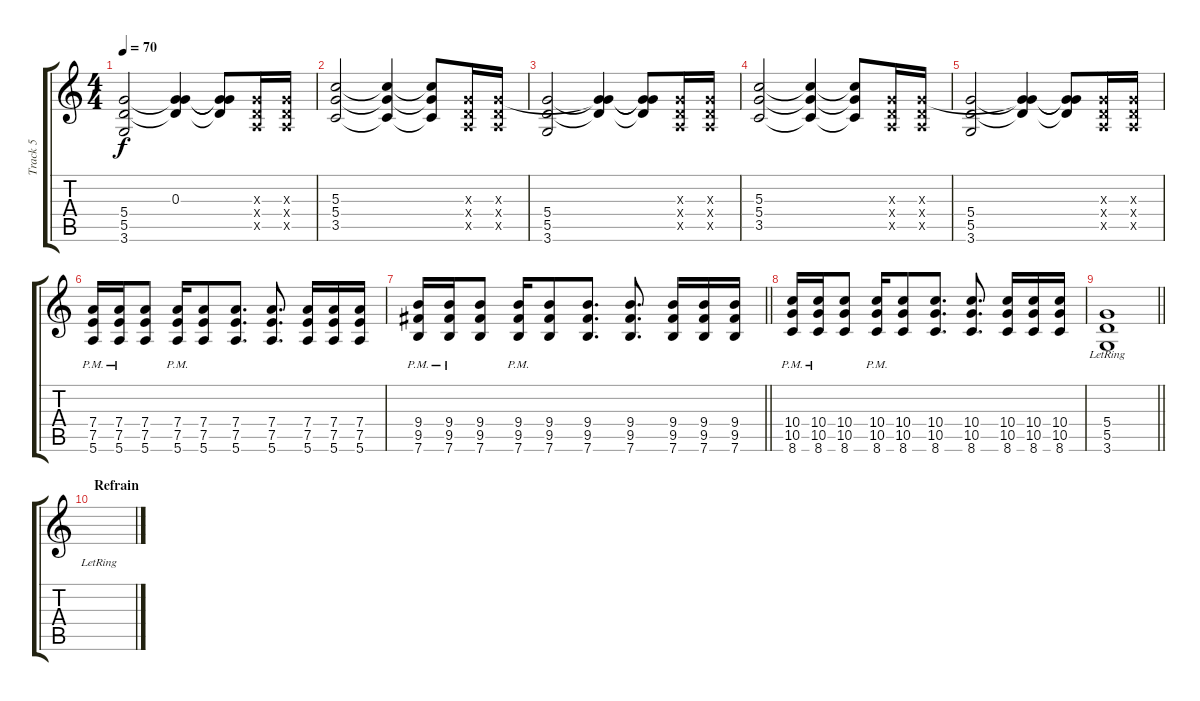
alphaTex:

\track ("Track 5" "Track 5") {instrument overdrivenguitar}
\staff {score tabs}
\tuning (E4 B3 G3 D3 A2 E2) {hide}
\ts (4 4)
\tempo 70
\clef g2
\ks c
(5.4 5.5 3.6).2{dy f} (0.3{t} 5.4{t} 5.5{t}).4 (0.3{t} 5.4{t} 5.5{t}).8 (0.3{x} 0.4{x} 0.5{x}).16 (0.3{x} 0.4{x} 0.5{x}).16 |
(5.3 5.4 3.5).2 (5.3{t} 5.4{t} 3.5{t}).4 (5.3{t} 5.4{t} 3.5{t}).8 (0.3{x} 0.4{x} 0.5{x}).16 (0.3{x} 0.4{x} 0.5{x}).16 |
(5.4 5.5 3.6).2 (0.3{t} 5.4{t} 5.5{t}).4 (0.3{t} 5.4{t} 5.5{t}).8 (0.3{x} 0.4{x} 0.5{x}).16 (0.3{x} 0.4{x} 0.5{x}).16 |
(5.3 5.4 3.5).2 (5.3{t} 5.4{t} 3.5{t}).4 (5.3{t} 5.4{t} 3.5{t}).8 (0.3{x} 0.4{x} 0.5{x}).16 (0.3{x} 0.4{x} 0.5{x}).16 |
(5.4 5.5 3.6).2 (0.3{t} 5.4{t} 5.5{t}).4 (0.3{t} 5.4{t} 5.5{t}).8 (0.3{x} 0.4{x} 0.5{x}).16 (0.3{x} 0.4{x} 0.5{x}).16 |
(7.4{pm} 7.5{pm} 5.6{pm}).16 (7.4{pm} 7.5{pm} 5.6{pm}).16 (7.4 7.5 5.6).8 (7.4{pm} 7.5{pm} 5.6{pm}).16 (7.4 7.5 5.6).8 (7.4 7.5 5.6).8{d} (7.4 7.5 5.6).8{d} (7.4 7.5 5.6).16 (7.4 7.5 5.6).16 (7.4 7.5 5.6).16 |
\barLineRight lightlight
(9.4{pm} 9.5{pm} 7.6{pm}).16 (9.4{pm} 9.5{pm} 7.6{pm}).16 (9.4 9.5 7.6).8 (9.4{pm} 9.5{pm} 7.6{pm}).16 (9.4 9.5 7.6).8 (9.4 9.5 7.6).8{d} (9.4 9.5 7.6).8{d} (9.4 9.5 7.6).16 (9.4 9.5 7.6).16 (9.4 9.5 7.6).16 |
(10.4{pm} 10.5{pm} 8.6{pm}).16 (10.4{pm} 10.5{pm} 8.6{pm}).16 (10.4 10.5 8.6).8 (10.4{pm} 10.5{pm} 8.6{pm}).16 (10.4 10.5 8.6).8 (10.4 10.5 8.6).8{d} (10.4 10.5 8.6).8{d} (10.4 10.5 8.6).16 (10.4 10.5 8.6).16 (10.4 10.5 8.6).16 |
\barLineRight lightlight
(5.4{lr} 5.5{lr} 3.6{lr}).1 |
\section ("" "Refrain")
